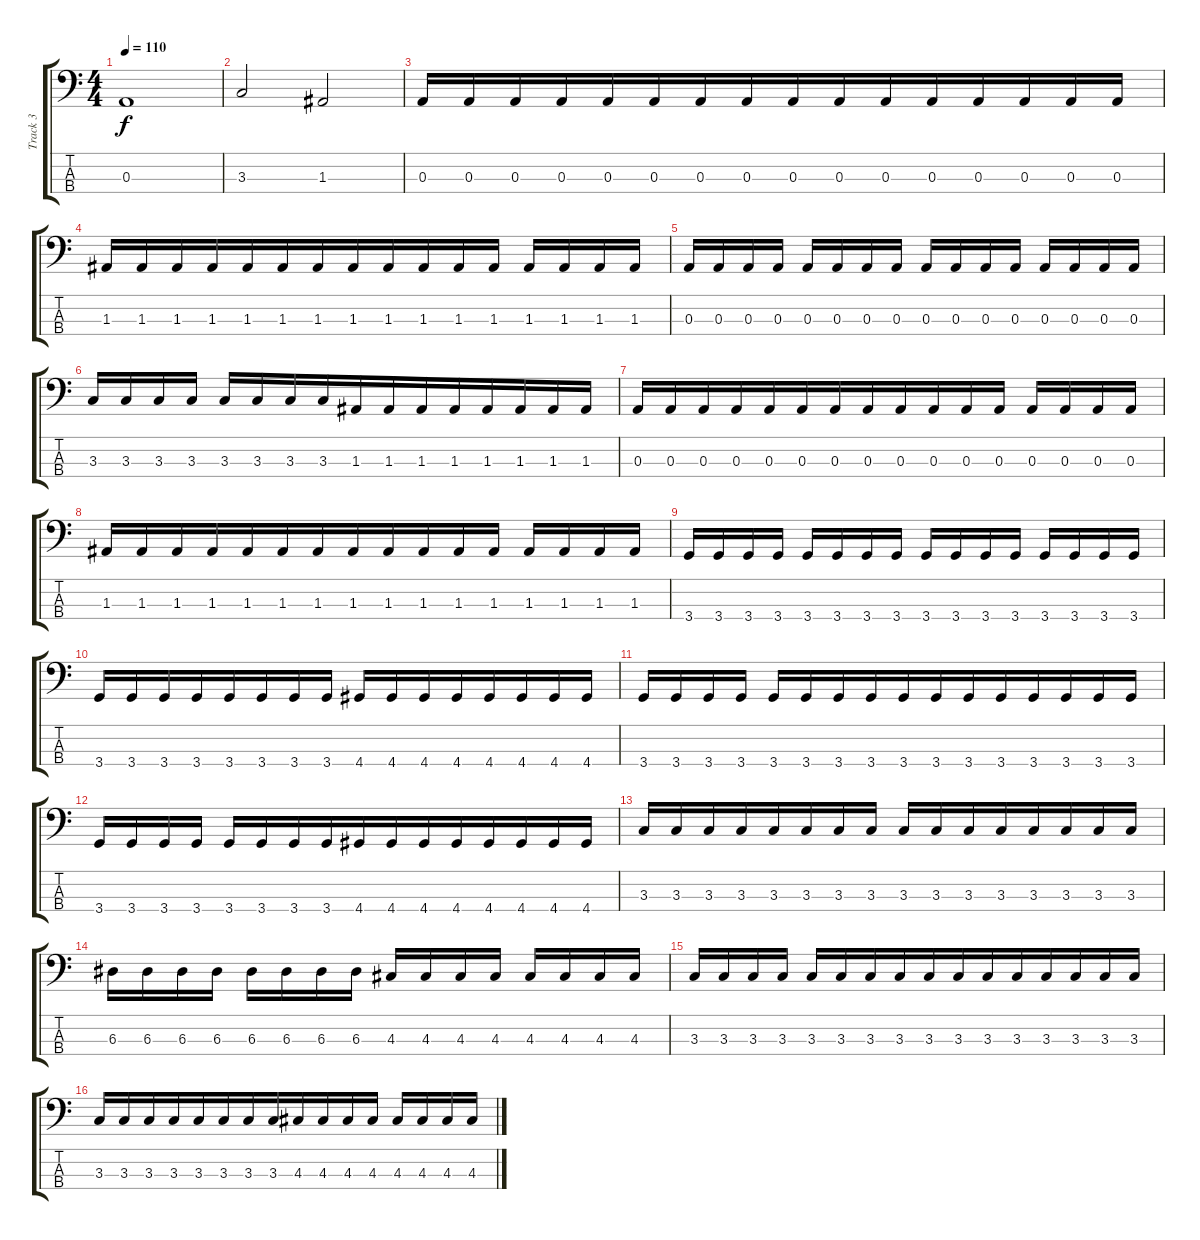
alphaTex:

\track ("Track 3" "Track 3") {instrument electricbassfinger}
\staff {score tabs}
\tuning (G2 D2 A1 E1) {hide}
\ts (4 4)
\tempo 110
\clef f4
\ks c
0.3.1{dy f} |
3.3.2{beam merge} 1.3.2 |
0.3.16 0.3.16{beam merge} 0.3.16 0.3.16{beam merge} 0.3.16 0.3.16 0.3.16{beam merge} 0.3.16{beam merge} 0.3.16{beam merge} 0.3.16 0.3.16 0.3.16{beam merge} 0.3.16{beam merge} 0.3.16 0.3.16{beam merge} 0.3.16 |
1.3.16{beam merge} 1.3.16 1.3.16{beam merge} 1.3.16{beam merge} 1.3.16 1.3.16 1.3.16 1.3.16{beam merge} 1.3.16 1.3.16{beam merge} 1.3.16{beam merge} 1.3.16 1.3.16 1.3.16 1.3.16 1.3.16 |
0.3.16 0.3.16{beam merge} 0.3.16 0.3.16 0.3.16 0.3.16 0.3.16 0.3.16 0.3.16{beam merge} 0.3.16 0.3.16{beam merge} 0.3.16 0.3.16 0.3.16{beam merge} 0.3.16{beam merge} 0.3.16 |
3.3.16 3.3.16{beam merge} 3.3.16 3.3.16 3.3.16 3.3.16{beam merge} 3.3.16{beam merge} 3.3.16{beam merge} 1.3.16 1.3.16{beam merge} 1.3.16{beam merge} 1.3.16{beam merge} 1.3.16 1.3.16 1.3.16 1.3.16 |
0.3.16{beam merge} 0.3.16 0.3.16{beam merge} 0.3.16{beam merge} 0.3.16 0.3.16{beam merge} 0.3.16{beam merge} 0.3.16{beam merge} 0.3.16 0.3.16 0.3.16{beam merge} 0.3.16 0.3.16 0.3.16{beam merge} 0.3.16{beam merge} 0.3.16 |
1.3.16 1.3.16{beam merge} 1.3.16 1.3.16{beam merge} 1.3.16{beam merge} 1.3.16 1.3.16 1.3.16{beam merge} 1.3.16 1.3.16 1.3.16 1.3.16 1.3.16{beam merge} 1.3.16{beam merge} 1.3.16 1.3.16 |
3.4.16{beam merge} 3.4.16{beam merge} 3.4.16 3.4.16 3.4.16 3.4.16{beam merge} 3.4.16 3.4.16 3.4.16{beam merge} 3.4.16{beam merge} 3.4.16{beam merge} 3.4.16 3.4.16 3.4.16{beam merge} 3.4.16 3.4.16 |
3.4.16{beam merge} 3.4.16{beam merge} 3.4.16{beam merge} 3.4.16{beam merge} 3.4.16 3.4.16{beam merge} 3.4.16 3.4.16 4.4.16 4.4.16{beam merge} 4.4.16{beam merge} 4.4.16{beam merge} 4.4.16 4.4.16 4.4.16 4.4.16 |
3.4.16{beam merge} 3.4.16{beam merge} 3.4.16 3.4.16 3.4.16 3.4.16 3.4.16 3.4.16{beam merge} 3.4.16{beam merge} 3.4.16 3.4.16 3.4.16{beam merge} 3.4.16{beam merge} 3.4.16 3.4.16 3.4.16 |
3.4.16 3.4.16 3.4.16 3.4.16 3.4.16 3.4.16{beam merge} 3.4.16 3.4.16{beam merge} 4.4.16{beam merge} 4.4.16 4.4.16 4.4.16{beam merge} 4.4.16 4.4.16 4.4.16{beam merge} 4.4.16 |
3.3.16 3.3.16 3.3.16 3.3.16{beam merge} 3.3.16 3.3.16 3.3.16 3.3.16 3.3.16{beam merge} 3.3.16{beam merge} 3.3.16{beam merge} 3.3.16{beam merge} 3.3.16{beam merge} 3.3.16 3.3.16 3.3.16 |
6.3.16{beam merge} 6.3.16 6.3.16 6.3.16 6.3.16{beam merge} 6.3.16 6.3.16 6.3.16 4.3.16{beam merge} 4.3.16{beam merge} 4.3.16 4.3.16 4.3.16 4.3.16 4.3.16 4.3.16 |
3.3.16{beam merge} 3.3.16 3.3.16{beam merge} 3.3.16 3.3.16{beam merge} 3.3.16 3.3.16{beam merge} 3.3.16{beam merge} 3.3.16{beam merge} 3.3.16 3.3.16 3.3.16{beam merge} 3.3.16{beam merge} 3.3.16 3.3.16 3.3.16 |
3.3.16 3.3.16 3.3.16{beam merge} 3.3.16{beam merge} 3.3.16{beam merge} 3.3.16 3.3.16{beam merge} 3.3.16{beam merge} 4.3.16{beam merge} 4.3.16{beam merge} 4.3.16 4.3.16 4.3.16 4.3.16 4.3.16 4.3.16
